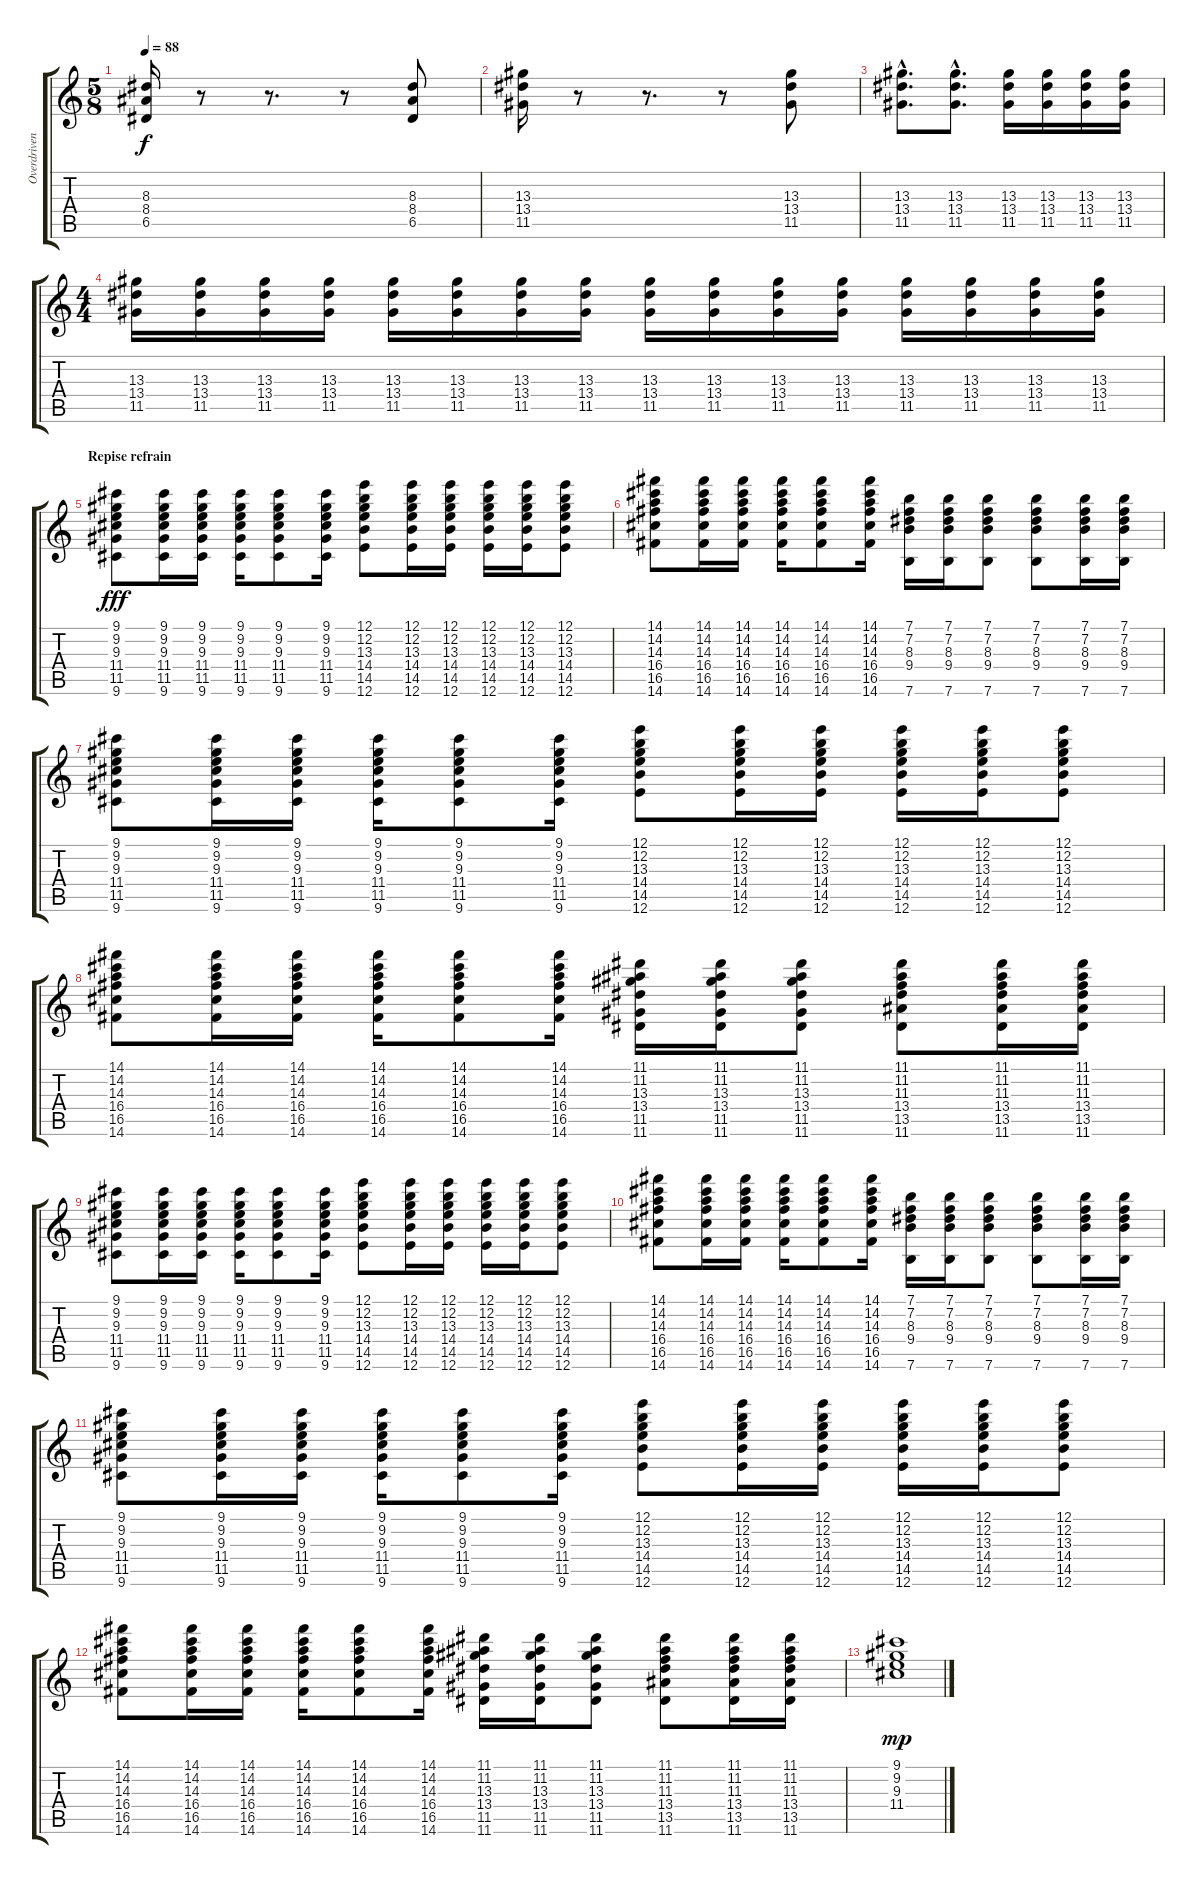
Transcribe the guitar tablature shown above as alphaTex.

\track ("Overdriven guitar - Leny" "Overdriven") {instrument overdrivenguitar}
\staff {score tabs}
\tuning (E4 B3 G3 D3 A2 E2) {hide}
\ts (5 8)
\tempo 88
\clef g2
\ks c
(8.3 8.4 6.5).16{dy f} r.8 r.8{d} r.8 (8.3 8.4 6.5).8 |
(13.3 13.4 11.5).16 r.8 r.8{d} r.8 (13.3 13.4 11.5).8 |
(13.3{hac} 13.4{hac} 11.5{hac}).8{d} (13.3{hac} 13.4{hac} 11.5{hac}).8{d} (13.3 13.4 11.5).16 (13.3 13.4 11.5).16 (13.3 13.4 11.5).16 (13.3 13.4 11.5).16 |
\ts (4 4)
(13.3 13.4 11.5).16 (13.3 13.4 11.5).16 (13.3 13.4 11.5).16 (13.3 13.4 11.5).16 (13.3 13.4 11.5).16 (13.3 13.4 11.5).16 (13.3 13.4 11.5).16 (13.3 13.4 11.5).16 (13.3 13.4 11.5).16 (13.3 13.4 11.5).16 (13.3 13.4 11.5).16 (13.3 13.4 11.5).16 (13.3 13.4 11.5).16 (13.3 13.4 11.5).16 (13.3 13.4 11.5).16 (13.3 13.4 11.5).16 |
\section ("" "Repise refrain")
(9.1 9.2 9.3 11.4 11.5 9.6).8{dy fff} (9.1 9.2 9.3 11.4 11.5 9.6).16 (9.1 9.2 9.3 11.4 11.5 9.6).16 (9.1 9.2 9.3 11.4 11.5 9.6).16 (9.1 9.2 9.3 11.4 11.5 9.6).8 (9.1 9.2 9.3 11.4 11.5 9.6).16 (12.1 12.2 13.3 14.4 14.5 12.6).8 (12.1 12.2 13.3 14.4 14.5 12.6).16 (12.1 12.2 13.3 14.4 14.5 12.6).16 (12.1 12.2 13.3 14.4 14.5 12.6).16 (12.1 12.2 13.3 14.4 14.5 12.6).16 (12.1 12.2 13.3 14.4 14.5 12.6).8 |
(14.1 14.2 14.3 16.4 16.5 14.6).8 (14.1 14.2 14.3 16.4 16.5 14.6).16 (14.1 14.2 14.3 16.4 16.5 14.6).16 (14.1 14.2 14.3 16.4 16.5 14.6).16 (14.1 14.2 14.3 16.4 16.5 14.6).8 (14.1 14.2 14.3 16.4 16.5 14.6).16 (7.1 7.2 8.3 9.4 7.6).16 (7.1 7.2 8.3 9.4 7.6).16 (7.1 7.2 8.3 9.4 7.6).8 (7.1 7.2 8.3 9.4 7.6).8 (7.1 7.2 8.3 9.4 7.6).16 (7.1 7.2 8.3 9.4 7.6).16 |
(9.1 9.2 9.3 11.4 11.5 9.6).8 (9.1 9.2 9.3 11.4 11.5 9.6).16 (9.1 9.2 9.3 11.4 11.5 9.6).16 (9.1 9.2 9.3 11.4 11.5 9.6).16 (9.1 9.2 9.3 11.4 11.5 9.6).8 (9.1 9.2 9.3 11.4 11.5 9.6).16 (12.1 12.2 13.3 14.4 14.5 12.6).8 (12.1 12.2 13.3 14.4 14.5 12.6).16 (12.1 12.2 13.3 14.4 14.5 12.6).16 (12.1 12.2 13.3 14.4 14.5 12.6).16 (12.1 12.2 13.3 14.4 14.5 12.6).16 (12.1 12.2 13.3 14.4 14.5 12.6).8 |
(14.1 14.2 14.3 16.4 16.5 14.6).8 (14.1 14.2 14.3 16.4 16.5 14.6).16 (14.1 14.2 14.3 16.4 16.5 14.6).16 (14.1 14.2 14.3 16.4 16.5 14.6).16 (14.1 14.2 14.3 16.4 16.5 14.6).8 (14.1 14.2 14.3 16.4 16.5 14.6).16 (11.1 11.2 13.3 13.4 11.5 11.6).16 (11.1 11.2 13.3 13.4 11.5 11.6).16 (11.1 11.2 13.3 13.4 11.5 11.6).8 (11.1 11.2 11.3 13.4 13.5 11.6).8 (11.1 11.2 11.3 13.4 13.5 11.6).16 (11.1 11.2 11.3 13.4 13.5 11.6).16 |
(9.1 9.2 9.3 11.4 11.5 9.6).8 (9.1 9.2 9.3 11.4 11.5 9.6).16 (9.1 9.2 9.3 11.4 11.5 9.6).16 (9.1 9.2 9.3 11.4 11.5 9.6).16 (9.1 9.2 9.3 11.4 11.5 9.6).8 (9.1 9.2 9.3 11.4 11.5 9.6).16 (12.1 12.2 13.3 14.4 14.5 12.6).8 (12.1 12.2 13.3 14.4 14.5 12.6).16 (12.1 12.2 13.3 14.4 14.5 12.6).16 (12.1 12.2 13.3 14.4 14.5 12.6).16 (12.1 12.2 13.3 14.4 14.5 12.6).16 (12.1 12.2 13.3 14.4 14.5 12.6).8 |
(14.1 14.2 14.3 16.4 16.5 14.6).8 (14.1 14.2 14.3 16.4 16.5 14.6).16 (14.1 14.2 14.3 16.4 16.5 14.6).16 (14.1 14.2 14.3 16.4 16.5 14.6).16 (14.1 14.2 14.3 16.4 16.5 14.6).8 (14.1 14.2 14.3 16.4 16.5 14.6).16 (7.1 7.2 8.3 9.4 7.6).16 (7.1 7.2 8.3 9.4 7.6).16 (7.1 7.2 8.3 9.4 7.6).8 (7.1 7.2 8.3 9.4 7.6).8 (7.1 7.2 8.3 9.4 7.6).16 (7.1 7.2 8.3 9.4 7.6).16 |
(9.1 9.2 9.3 11.4 11.5 9.6).8 (9.1 9.2 9.3 11.4 11.5 9.6).16 (9.1 9.2 9.3 11.4 11.5 9.6).16 (9.1 9.2 9.3 11.4 11.5 9.6).16 (9.1 9.2 9.3 11.4 11.5 9.6).8 (9.1 9.2 9.3 11.4 11.5 9.6).16 (12.1 12.2 13.3 14.4 14.5 12.6).8 (12.1 12.2 13.3 14.4 14.5 12.6).16 (12.1 12.2 13.3 14.4 14.5 12.6).16 (12.1 12.2 13.3 14.4 14.5 12.6).16 (12.1 12.2 13.3 14.4 14.5 12.6).16 (12.1 12.2 13.3 14.4 14.5 12.6).8 |
(14.1 14.2 14.3 16.4 16.5 14.6).8 (14.1 14.2 14.3 16.4 16.5 14.6).16 (14.1 14.2 14.3 16.4 16.5 14.6).16 (14.1 14.2 14.3 16.4 16.5 14.6).16 (14.1 14.2 14.3 16.4 16.5 14.6).8 (14.1 14.2 14.3 16.4 16.5 14.6).16 (11.1 11.2 13.3 13.4 11.5 11.6).16 (11.1 11.2 13.3 13.4 11.5 11.6).16 (11.1 11.2 13.3 13.4 11.5 11.6).8 (11.1 11.2 11.3 13.4 13.5 11.6).8 (11.1 11.2 11.3 13.4 13.5 11.6).16 (11.1 11.2 11.3 13.4 13.5 11.6).16 |
(9.1 9.2 9.3 11.4).1{dy mp}
